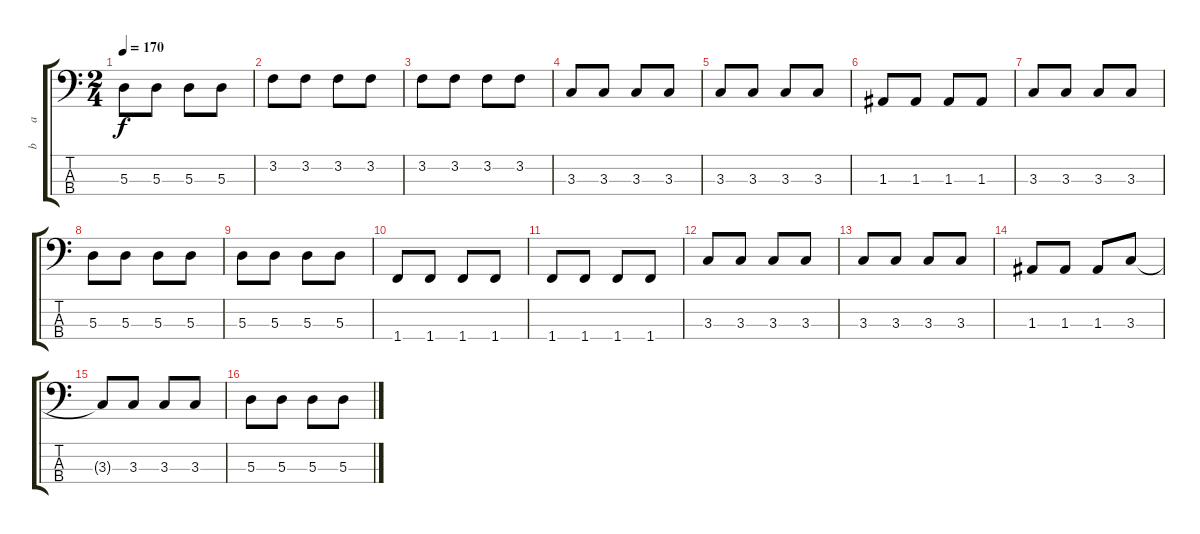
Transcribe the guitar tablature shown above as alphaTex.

\track ("b       a       s      s" "b       a ") {instrument electricbassfinger}
\staff {score tabs}
\tuning (G2 D2 A1 E1) {hide}
\ts (2 4)
\tempo 170
\clef f4
\ks c
5.3.8{dy f} 5.3.8 5.3.8 5.3.8 |
3.2.8 3.2.8 3.2.8 3.2.8 |
3.2.8 3.2.8 3.2.8 3.2.8 |
3.3.8 3.3.8 3.3.8 3.3.8 |
3.3.8 3.3.8 3.3.8 3.3.8 |
1.3.8 1.3.8 1.3.8 1.3.8 |
3.3.8 3.3.8 3.3.8 3.3.8 |
5.3.8 5.3.8 5.3.8 5.3.8 |
5.3.8 5.3.8 5.3.8 5.3.8 |
1.4.8 1.4.8 1.4.8 1.4.8 |
1.4.8 1.4.8 1.4.8 1.4.8 |
3.3.8 3.3.8 3.3.8 3.3.8 |
3.3.8 3.3.8 3.3.8 3.3.8 |
1.3.8 1.3.8 1.3.8 3.3.8 |
3.3{t}.8 3.3.8 3.3.8 3.3.8 |
5.3.8 5.3.8 5.3.8 5.3.8
